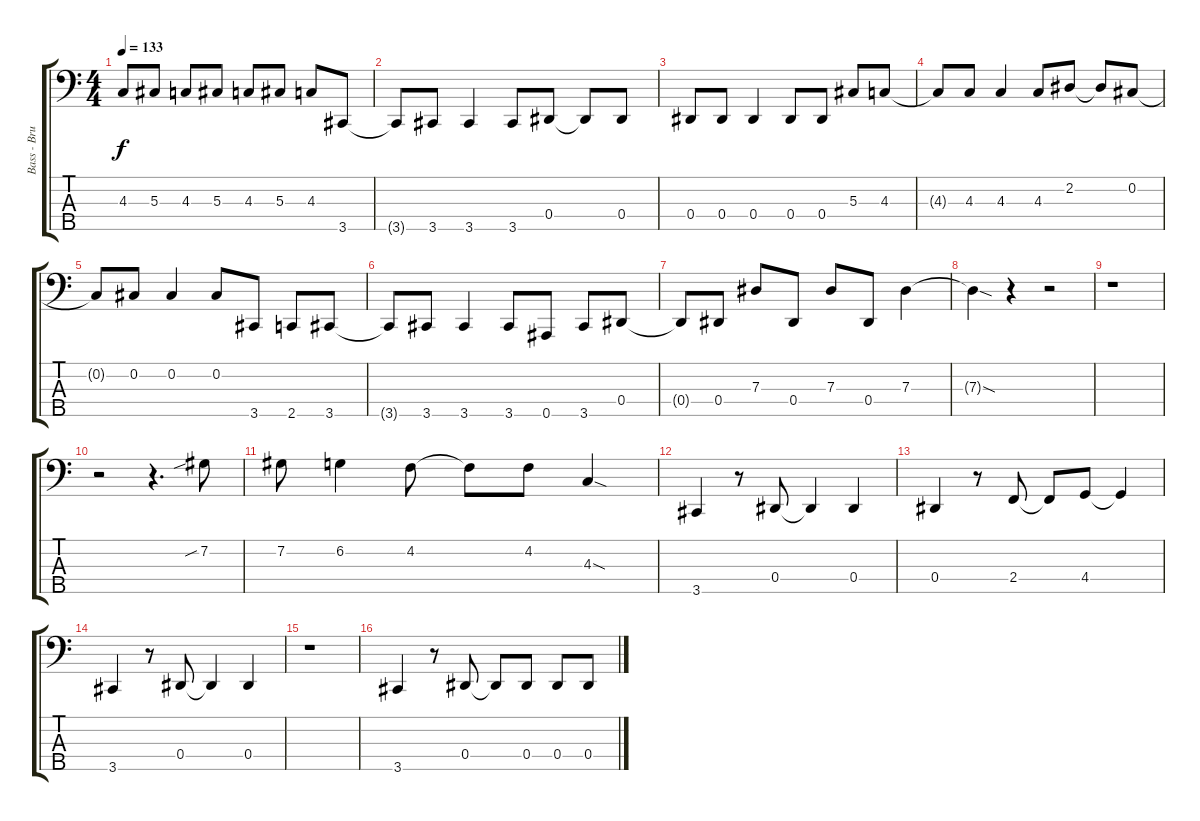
\track ("Bass - Bruno Ravel" "Bass - Bru") {instrument electricbassfinger}
\staff {score tabs}
\tuning (Gb2 Db2 Ab1 Eb1 Bb0) {hide}
\ts (4 4)
\tempo 133
\clef f4
\ks c
4.3.8{dy f} 5.3.8 4.3.8 5.3.8 4.3.8 5.3.8 4.3.8 3.5.8 |
3.5{t}.8 3.5.8 3.5.4 3.5.8 0.4.8 0.4{t}.8 0.4.8 |
0.4.8 0.4.8 0.4.4 0.4.8 0.4.8 5.3.8 4.3.8 |
4.3{t}.8 4.3.8 4.3.4 4.3.8 2.2.8 2.2{t}.8 0.2.8 |
0.2{t}.8 0.2.8 0.2.4 0.2.8 3.5.8 2.5.8 3.5.8 |
3.5{t}.8 3.5.8 3.5.4 3.5.8 0.5.8 3.5.8 0.4.8 |
0.4{t}.8 0.4.8 7.3.8 0.4.8 7.3.8 0.4.8 7.3.4 |
7.3{sod t}.4 r.4 r.2 |
r.1 |
r.2 r.4{d} 7.2{sib}.8 |
7.2.8 6.2.4 4.2.8 4.2{t}.8 4.2.8 4.3{sod}.4 |
3.5.4 r.8 0.4.8 0.4{t}.4 0.4.4 |
0.4.4 r.8 2.4.8 2.4{t}.8 4.4.8 4.4{t}.4 |
3.5.4 r.8 0.4.8 0.4{t}.4 0.4.4 |
r.1 |
3.5.4 r.8 0.4.8 0.4{t}.8 0.4.8 0.4.8 0.4.8
